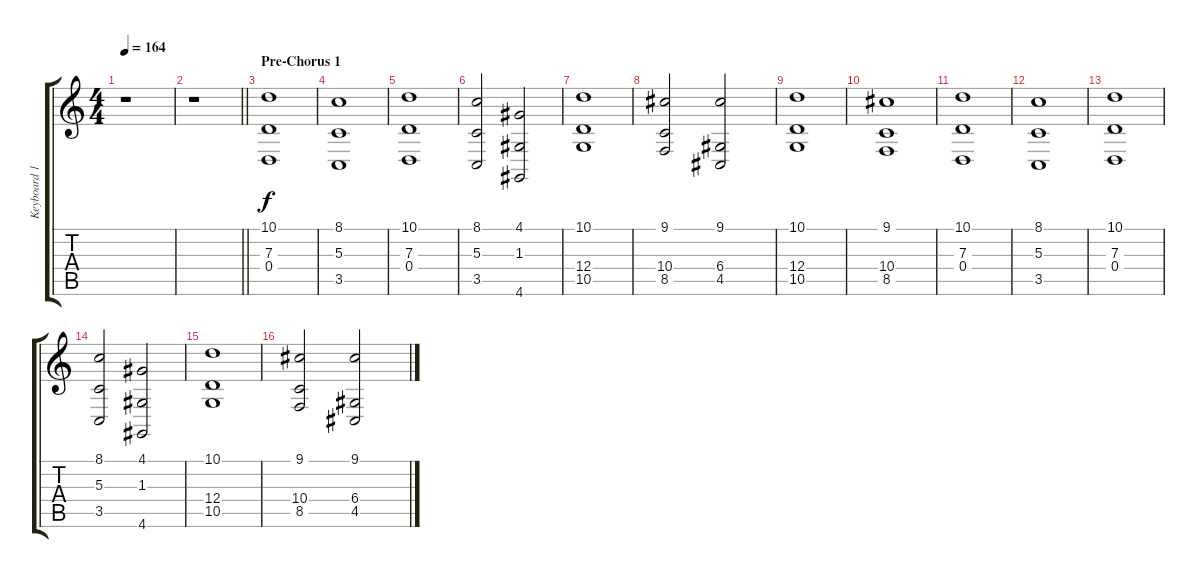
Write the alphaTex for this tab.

\track ("Keyboard 1 (Choir Aahs)" "Keyboard 1") {instrument choiraahs}
\staff {score tabs}
\tuning (E4 B3 G3 D3 A2 E2) {hide}
\ts (4 4)
\tempo 164
\clef g2
\ks c
r.1{dy f} |
\barLineRight lightlight
r.1 |
\section ("" "Pre-Chorus 1")
(10.1 7.3 0.4).1 |
(8.1 5.3 3.5).1 |
(10.1 7.3 0.4).1 |
(8.1 5.3 3.5).2 (4.1 1.3 4.6).2 |
(10.1 12.4 10.5).1 |
(9.1 10.4 8.5).2 (9.1 6.4 4.5).2 |
(10.1 12.4 10.5).1 |
(9.1 10.4 8.5).1 |
(10.1 7.3 0.4).1 |
(8.1 5.3 3.5).1 |
(10.1 7.3 0.4).1 |
(8.1 5.3 3.5).2 (4.1 1.3 4.6).2 |
(10.1 12.4 10.5).1 |
(9.1 10.4 8.5).2 (9.1 6.4 4.5).2
